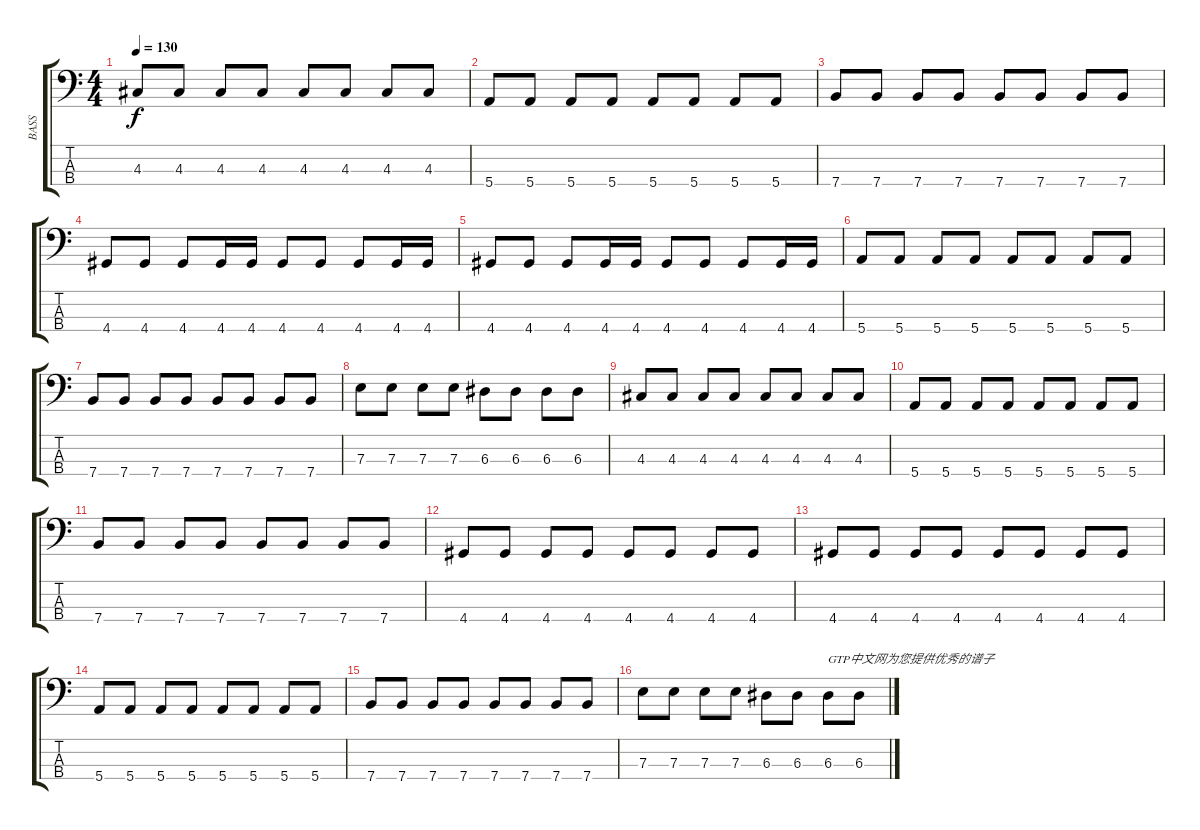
\track ("BASS" "BASS") {instrument electricbassfinger}
\staff {score tabs}
\tuning (G2 D2 A1 E1) {hide}
\ts (4 4)
\tempo 130
\clef f4
\ks c
4.3.8{dy f} 4.3.8 4.3.8 4.3.8 4.3.8 4.3.8 4.3.8 4.3.8 |
5.4.8 5.4.8 5.4.8 5.4.8 5.4.8 5.4.8 5.4.8 5.4.8 |
7.4.8 7.4.8 7.4.8 7.4.8 7.4.8 7.4.8 7.4.8 7.4.8 |
4.4.8 4.4.8 4.4.8 4.4.16 4.4.16 4.4.8 4.4.8 4.4.8 4.4.16 4.4.16 |
4.4.8 4.4.8 4.4.8 4.4.16 4.4.16 4.4.8 4.4.8 4.4.8 4.4.16 4.4.16 |
5.4.8 5.4.8 5.4.8 5.4.8 5.4.8 5.4.8 5.4.8 5.4.8 |
7.4.8 7.4.8 7.4.8 7.4.8 7.4.8 7.4.8 7.4.8 7.4.8 |
7.3.8 7.3.8 7.3.8 7.3.8 6.3.8 6.3.8 6.3.8 6.3.8 |
4.3.8 4.3.8 4.3.8 4.3.8 4.3.8 4.3.8 4.3.8 4.3.8 |
5.4.8 5.4.8 5.4.8 5.4.8 5.4.8 5.4.8 5.4.8 5.4.8 |
7.4.8 7.4.8 7.4.8 7.4.8 7.4.8 7.4.8 7.4.8 7.4.8 |
4.4.8 4.4.8 4.4.8 4.4.8 4.4.8 4.4.8 4.4.8 4.4.8 |
4.4.8 4.4.8 4.4.8 4.4.8 4.4.8 4.4.8 4.4.8 4.4.8 |
5.4.8 5.4.8 5.4.8 5.4.8 5.4.8 5.4.8 5.4.8 5.4.8 |
7.4.8 7.4.8 7.4.8 7.4.8 7.4.8 7.4.8 7.4.8 7.4.8 |
7.3.8 7.3.8 7.3.8 7.3.8 6.3.8 6.3.8 6.3.8{txt "GTP中文网为您提供优秀的谱子"} 6.3.8
